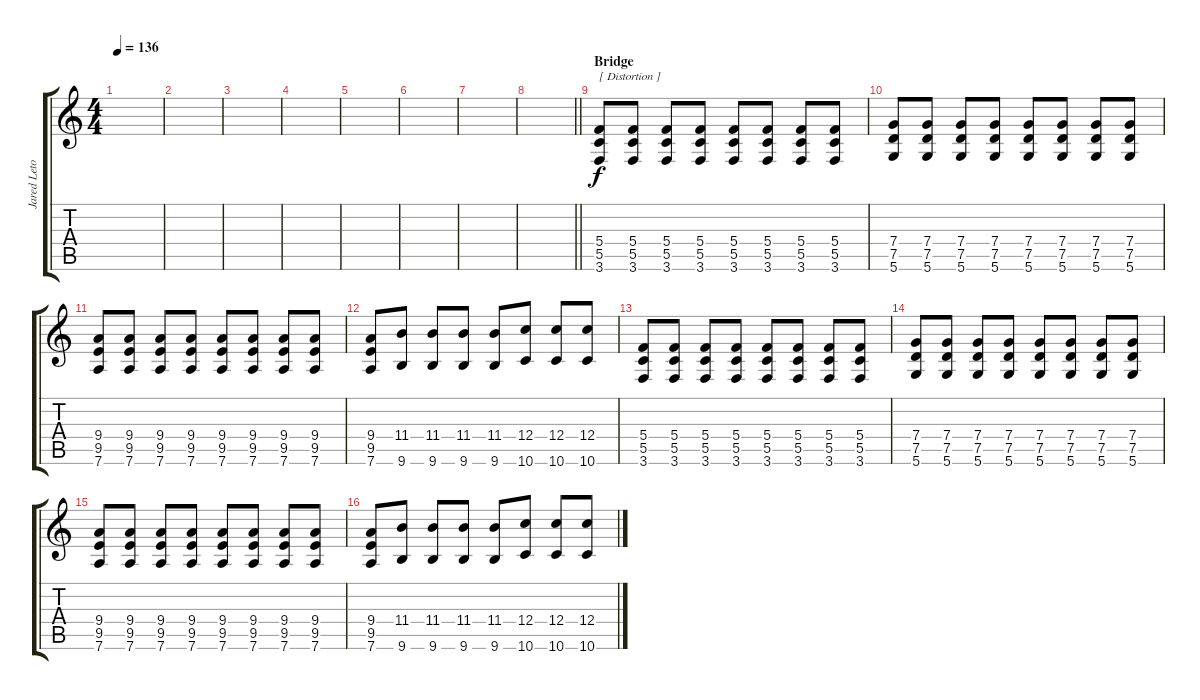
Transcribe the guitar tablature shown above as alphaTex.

\track ("Jared Leto [Guitar]" "Jared Leto") {instrument distortionguitar}
\staff {score tabs}
\tuning (D4 A3 F3 C3 G2 D2) {hide}
\ts (4 4)
\tempo 136
\clef g2
\ks c
|
|
|
|
|
|
|
\barLineRight lightlight
|
\section ("" "Bridge")
(5.4 5.5 3.6).8{txt "[ Distortion ]" instrument distortionguitar} (5.4 5.5 3.6).8 (5.4 5.5 3.6).8 (5.4 5.5 3.6).8 (5.4 5.5 3.6).8 (5.4 5.5 3.6).8 (5.4 5.5 3.6).8 (5.4 5.5 3.6).8 |
(7.4 7.5 5.6).8 (7.4 7.5 5.6).8 (7.4 7.5 5.6).8 (7.4 7.5 5.6).8 (7.4 7.5 5.6).8 (7.4 7.5 5.6).8 (7.4 7.5 5.6).8 (7.4 7.5 5.6).8 |
(9.4 9.5 7.6).8 (9.4 9.5 7.6).8 (9.4 9.5 7.6).8 (9.4 9.5 7.6).8 (9.4 9.5 7.6).8 (9.4 9.5 7.6).8 (9.4 9.5 7.6).8 (9.4 9.5 7.6).8 |
(9.4 9.5 7.6).8 (11.4 9.6).8 (11.4 9.6).8 (11.4 9.6).8 (11.4 9.6).8 (12.4 10.6).8 (12.4 10.6).8 (12.4 10.6).8 |
(5.4 5.5 3.6).8 (5.4 5.5 3.6).8 (5.4 5.5 3.6).8 (5.4 5.5 3.6).8 (5.4 5.5 3.6).8 (5.4 5.5 3.6).8 (5.4 5.5 3.6).8 (5.4 5.5 3.6).8 |
(7.4 7.5 5.6).8 (7.4 7.5 5.6).8 (7.4 7.5 5.6).8 (7.4 7.5 5.6).8 (7.4 7.5 5.6).8 (7.4 7.5 5.6).8 (7.4 7.5 5.6).8 (7.4 7.5 5.6).8 |
(9.4 9.5 7.6).8 (9.4 9.5 7.6).8 (9.4 9.5 7.6).8 (9.4 9.5 7.6).8 (9.4 9.5 7.6).8 (9.4 9.5 7.6).8 (9.4 9.5 7.6).8 (9.4 9.5 7.6).8 |
(9.4 9.5 7.6).8 (11.4 9.6).8 (11.4 9.6).8 (11.4 9.6).8 (11.4 9.6).8 (12.4 10.6).8 (12.4 10.6).8 (12.4 10.6).8
